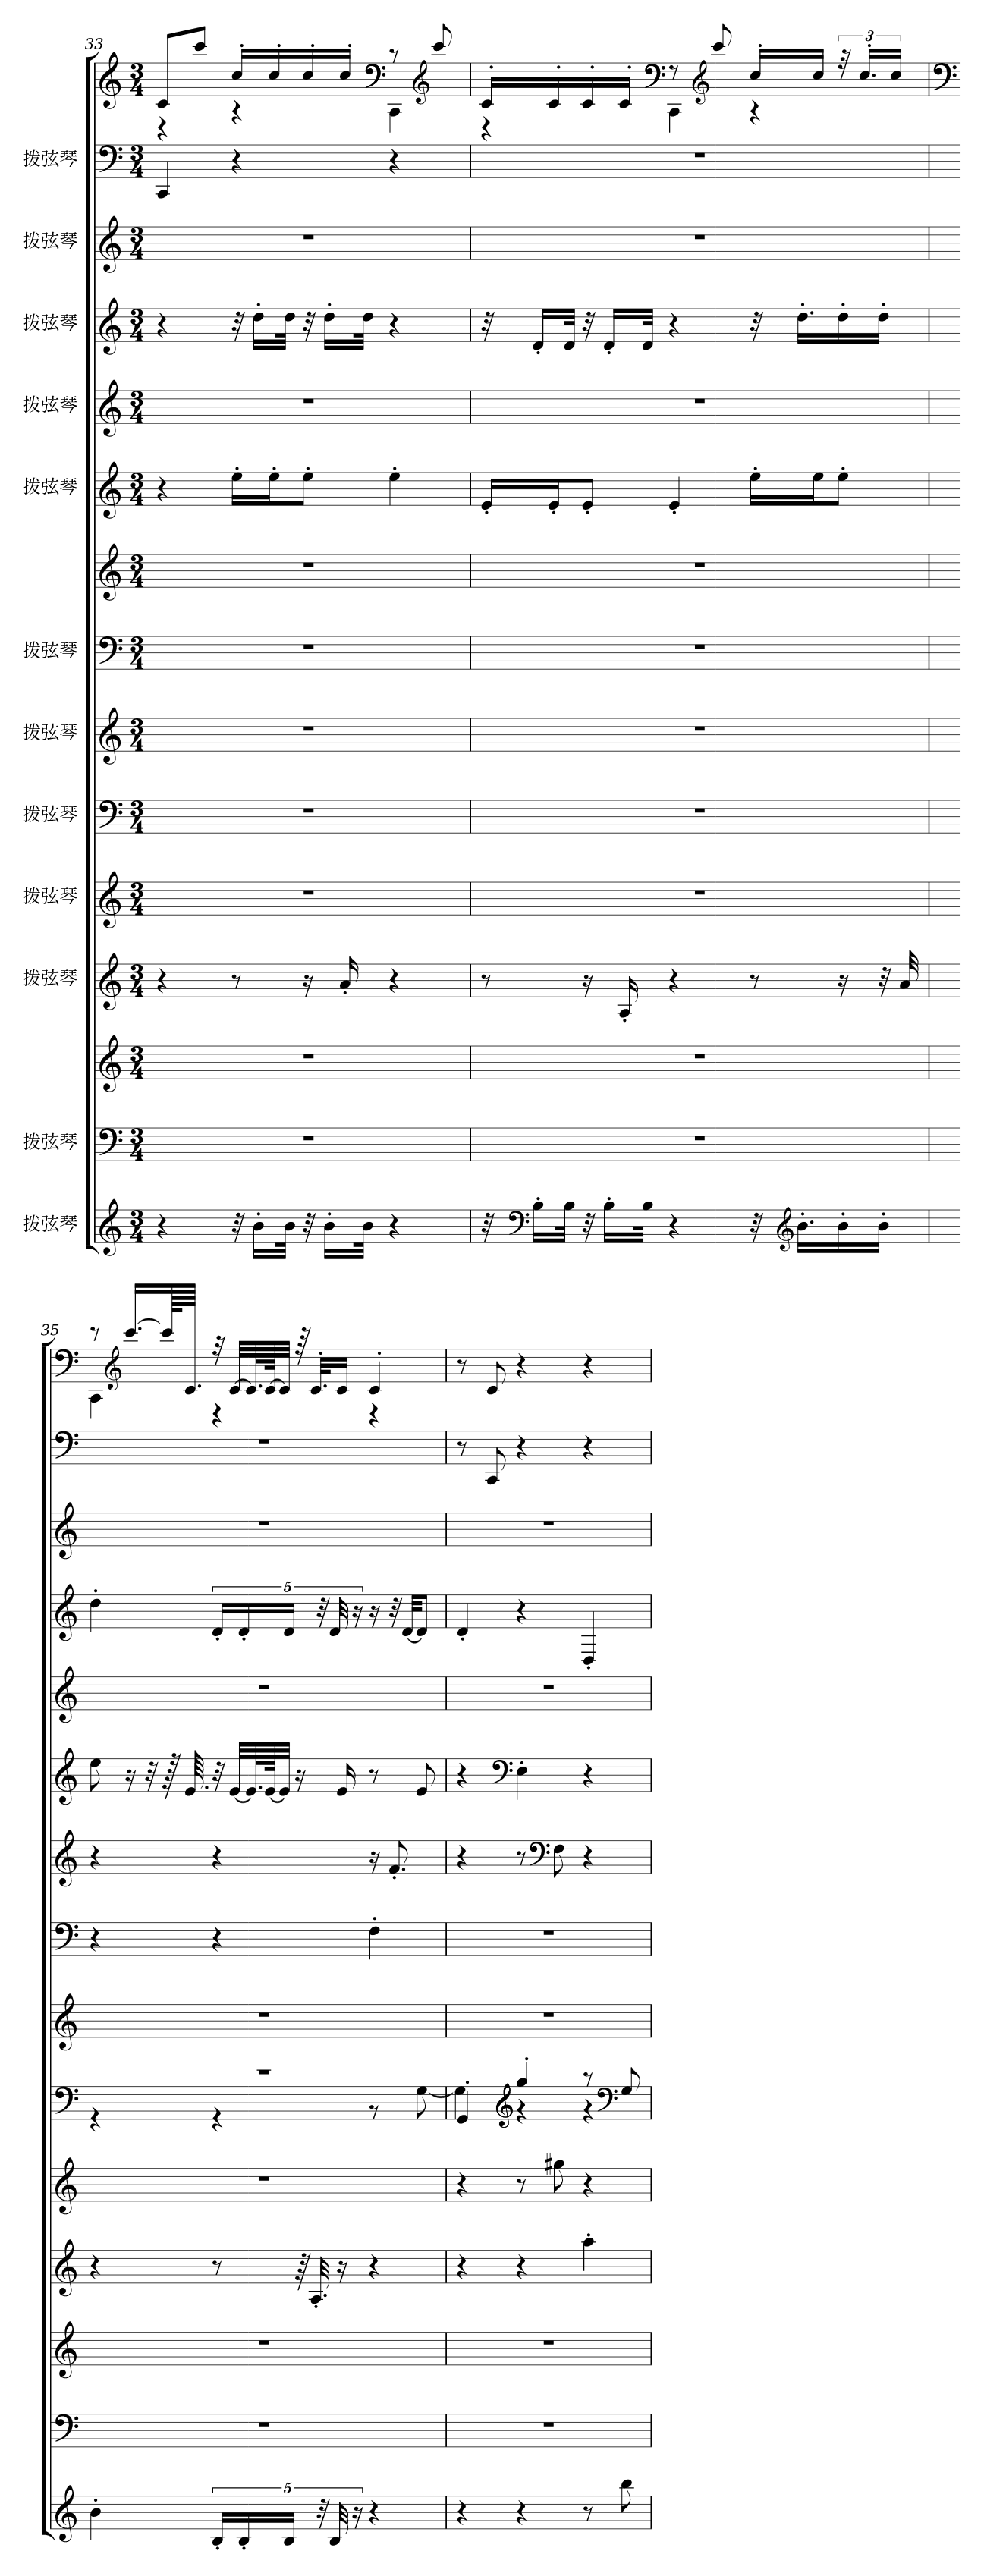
**kern	**kern	**kern	**kern	**kern	**kern	**kern	**kern	**kern	**kern	**kern	**kern	**kern	**kern	**kern
*part12	*part11	*part11	*part10	*part9	*part8	*part7	*part6	*part6	*part5	*part4	*part3	*part2	*part1	*part1
*staff15	*staff14	*staff13	*staff12	*staff11	*staff10	*staff9	*staff8	*staff7	*staff6	*staff5	*staff4	*staff3	*staff2	*staff1
*I"拨弦琴	*I"拨弦琴	*	*I"拨弦琴	*I"拨弦琴	*I"拨弦琴	*I"拨弦琴	*I"拨弦琴	*	*I"拨弦琴	*I"拨弦琴	*I"拨弦琴	*I"拨弦琴	*I"拨弦琴	*
*clefG2	*clefF4	*clefG2	*clefG2	*clefG2	*clefF4	*clefG2	*clefF4	*clefG2	*clefG2	*clefG2	*clefG2	*clefG2	*clefF4	*clefG2
*k[]	*k[]	*k[]	*k[]	*k[]	*k[]	*k[]	*k[]	*k[]	*k[]	*k[]	*k[]	*k[]	*k[]	*k[]
*M3/4	*M3/4	*M3/4	*M3/4	*M3/4	*M3/4	*M3/4	*M3/4	*M3/4	*M3/4	*M3/4	*M3/4	*M3/4	*M3/4	*M3/4
=33	=33	=33	=33	=33	=33	=33	=33	=33	=33	=33	=33	=33	=33	=33
*	*	*	*	*	*	*	*	*	*	*	*	*	*	*^
4r	2.r	2.r	4r	2.r	2.r	2.r	2.r	2.r	4r	2.r	4r	2.r	4CC/	8c/L	4r
.	.	.	.	.	.	.	.	.	.	.	.	.	.	8ccc/J	.
32r	.	.	8r	.	.	.	.	.	16ee'\LL	.	32r	.	4r	16cc'/LL	4r
16b'\LL	.	.	.	.	.	.	.	.	.	.	16dd'\LL	.	.	.	.
.	.	.	.	.	.	.	.	.	16ee'\J	.	.	.	.	16cc'/	.
32b\JJk	.	.	.	.	.	.	.	.	.	.	32dd\JJk	.	.	.	.
32r	.	.	16r	.	.	.	.	.	8ee'\J	.	32r	.	.	16cc'/	.
16b'\LL	.	.	.	.	.	.	.	.	.	.	16dd'\LL	.	.	.	.
.	.	.	16a'/	.	.	.	.	.	.	.	.	.	.	16cc'/JJ	.
32b\JJk	.	.	.	.	.	.	.	.	.	.	32dd\JJk	.	.	.	.
*	*	*	*	*	*	*	*	*	*	*	*	*	*	*clefF4	*
4r	.	.	4r	.	.	.	.	.	4ee'\	.	4r	.	4r	8r	4CC\
*	*	*	*	*	*	*	*	*	*	*	*	*	*	*clefG2	*
.	.	.	.	.	.	.	.	.	.	.	.	.	.	8ccc/	.
!!LO:PB:g=z	!!
=34	=34	=34	=34	=34	=34	=34	=34	=34	=34	=34	=34	=34	=34	=34	=34
32r	2.r	2.r	8r	2.r	2.r	2.r	2.r	2.r	16e'/LL	2.r	32r	2.r	2.r	16c'/LL	4r
*clefF4	*	*	*	*	*	*	*	*	*	*	*	*	*	*	*
16B'\LL	.	.	.	.	.	.	.	.	.	.	16d'/LL	.	.	.	.
.	.	.	.	.	.	.	.	.	16e'/J	.	.	.	.	16c'/	.
32B\JJk	.	.	.	.	.	.	.	.	.	.	32d/JJk	.	.	.	.
32r	.	.	16r	.	.	.	.	.	8e'/J	.	32r	.	.	16c'/	.
16B'\LL	.	.	.	.	.	.	.	.	.	.	16d'/LL	.	.	.	.
.	.	.	16A'/	.	.	.	.	.	.	.	.	.	.	16c'/JJ	.
32B\JJk	.	.	.	.	.	.	.	.	.	.	32d/JJk	.	.	.	.
*	*	*	*	*	*	*	*	*	*	*	*	*	*	*clefF4	*
4r	.	.	4r	.	.	.	.	.	4e'/	.	4r	.	.	8r	4CC\
*	*	*	*	*	*	*	*	*	*	*	*	*	*	*clefG2	*
.	.	.	.	.	.	.	.	.	.	.	.	.	.	8ccc/	.
32r	.	.	8r	.	.	.	.	.	16ee'\LL	.	32r	.	.	16cc'/LL	4r
*clefG2	*	*	*	*	*	*	*	*	*	*	*	*	*	*	*
16.b'\LL	.	.	.	.	.	.	.	.	.	.	16.dd'\LL	.	.	.	.
.	.	.	.	.	.	.	.	.	16ee\J	.	.	.	.	16cc/JJ	.
16b'\	.	.	16r	.	.	.	.	.	8ee'\J	.	16dd'\	.	.	48r	.
.	.	.	.	.	.	.	.	.	.	.	.	.	.	24.cc'/LL	.
16b'\JJ	.	.	32r	.	.	.	.	.	.	.	16dd'\JJ	.	.	.	.
.	.	.	.	.	.	.	.	.	.	.	.	.	.	24cc/JJ	.
.	.	.	32a/	.	.	.	.	.	.	.	.	.	.	.	.
!!LO:PB:g=z	!!
=35	=35	=35	=35	=35	=35	=35	=35	=35	=35	=35	=35	=35	=35	=35	=35
*	*	*	*	*	*	*	*	*	*	*	*	*	*	*clefF4	*
*	*	*	*	*	*^	*	*	*	*	*	*	*	*	*	*
4b'\	2.r	2.r	4r	2.r	2.r	4r	2.r	4r	4r	8ee\	2.r	4dd'\	2.r	2.r	8r	4CC\
*	*	*	*	*	*	*	*	*	*	*	*	*	*	*	*clefG2	*
.	.	.	.	.	.	.	.	.	.	16r	.	.	.	.	[16.ccc/LL	.
.	.	.	.	.	.	.	.	.	.	32r	.	.	.	.	.	.
.	.	.	.	.	.	.	.	.	.	128r	.	.	.	.	128ccc/KLL]	.
.	.	.	.	.	.	.	.	.	.	64.e/	.	.	.	.	64.c/JJJJ	.
20B'/LL	.	.	8r	.	.	4r	.	4r	4r	32r	.	20d'/LL	.	.	32r	4r
.	.	.	.	.	.	.	.	.	.	[32e/LLL	.	.	.	.	[32c/LLL	.
20B'/	.	.	.	.	.	.	.	.	.	.	.	20d'/	.	.	.	.
.	.	.	.	.	.	.	.	.	.	64.e/L]	.	.	.	.	64.c/L]	.
.	.	.	.	.	.	.	.	.	.	[128e/JK	.	.	.	.	[128c/JK	.
.	.	.	.	.	.	.	.	.	.	32e/JJJ]	.	.	.	.	32c/JJJ]	.
20B/JJ	.	.	.	.	.	.	.	.	.	.	.	20d/JJ	.	.	.	.
.	.	.	64r	.	.	.	.	.	.	16r	.	.	.	.	64r	.
.	.	.	32.A'/	.	.	.	.	.	.	.	.	.	.	.	32.c'/KLL	.
40r	.	.	.	.	.	.	.	.	.	.	.	40r	.	.	.	.
40B/	.	.	.	.	.	.	.	.	.	.	.	40d/	.	.	.	.
.	.	.	16r	.	.	.	.	.	.	16e/	.	.	.	.	16c/JJ	.
20r	.	.	.	.	.	.	.	.	.	.	.	20r	.	.	.	.
4r	.	.	4r	.	.	8r	.	4F'\	16r	8r	.	16r	.	.	4c'/	4r
.	.	.	.	.	.	.	.	.	8.f'/	.	.	32r	.	.	.	.
.	.	.	.	.	.	.	.	.	.	.	.	[32d/KKL	.	.	.	.
.	.	.	.	.	.	[8G\	.	.	.	8e/	.	8d/J]	.	.	.	.
*	*	*	*	*	*	*	*	*	*	*	*	*	*	*	*v	*v
=36	=36	=36	=36	=36	=36	=36	=36	=36	=36	=36	=36	=36	=36	=36	=36
4r	2.r	2.r	4r	4r	4GG'/	4G\]	2.r	2.r	4r	4r	2.r	4d'/	2.r	8r	8r
.	.	.	.	.	.	.	.	.	.	.	.	.	.	8CC/	8c/
*	*	*	*	*	*clefG2	*	*	*	*	*clefF4	*	*	*	*	*
4r	.	.	4r	8r	4gg'/	4r	.	.	8r	4E'\	.	4r	.	4r	4r
*	*	*	*	*	*	*	*	*	*clefF4	*	*	*	*	*	*
.	.	.	.	8gg#X\	.	.	.	.	8F\	.	.	.	.	.	.
8r	.	.	4aa'\	4r	8r	4r	.	.	4r	4r	.	4D'/	.	4r	4r
*	*	*	*	*	*clefF4	*	*	*	*	*	*	*	*	*	*
8bb\	.	.	.	.	8G/	.	.	.	.	.	.	.	.	.	.
*	*	*	*	*	*v	*v	*	*	*	*	*	*	*	*	*
=	=	=	=	=	=	=	=	=	=	=	=	=	=	=
*-	*-	*-	*-	*-	*-	*-	*-	*-	*-	*-	*-	*-	*-	*-
